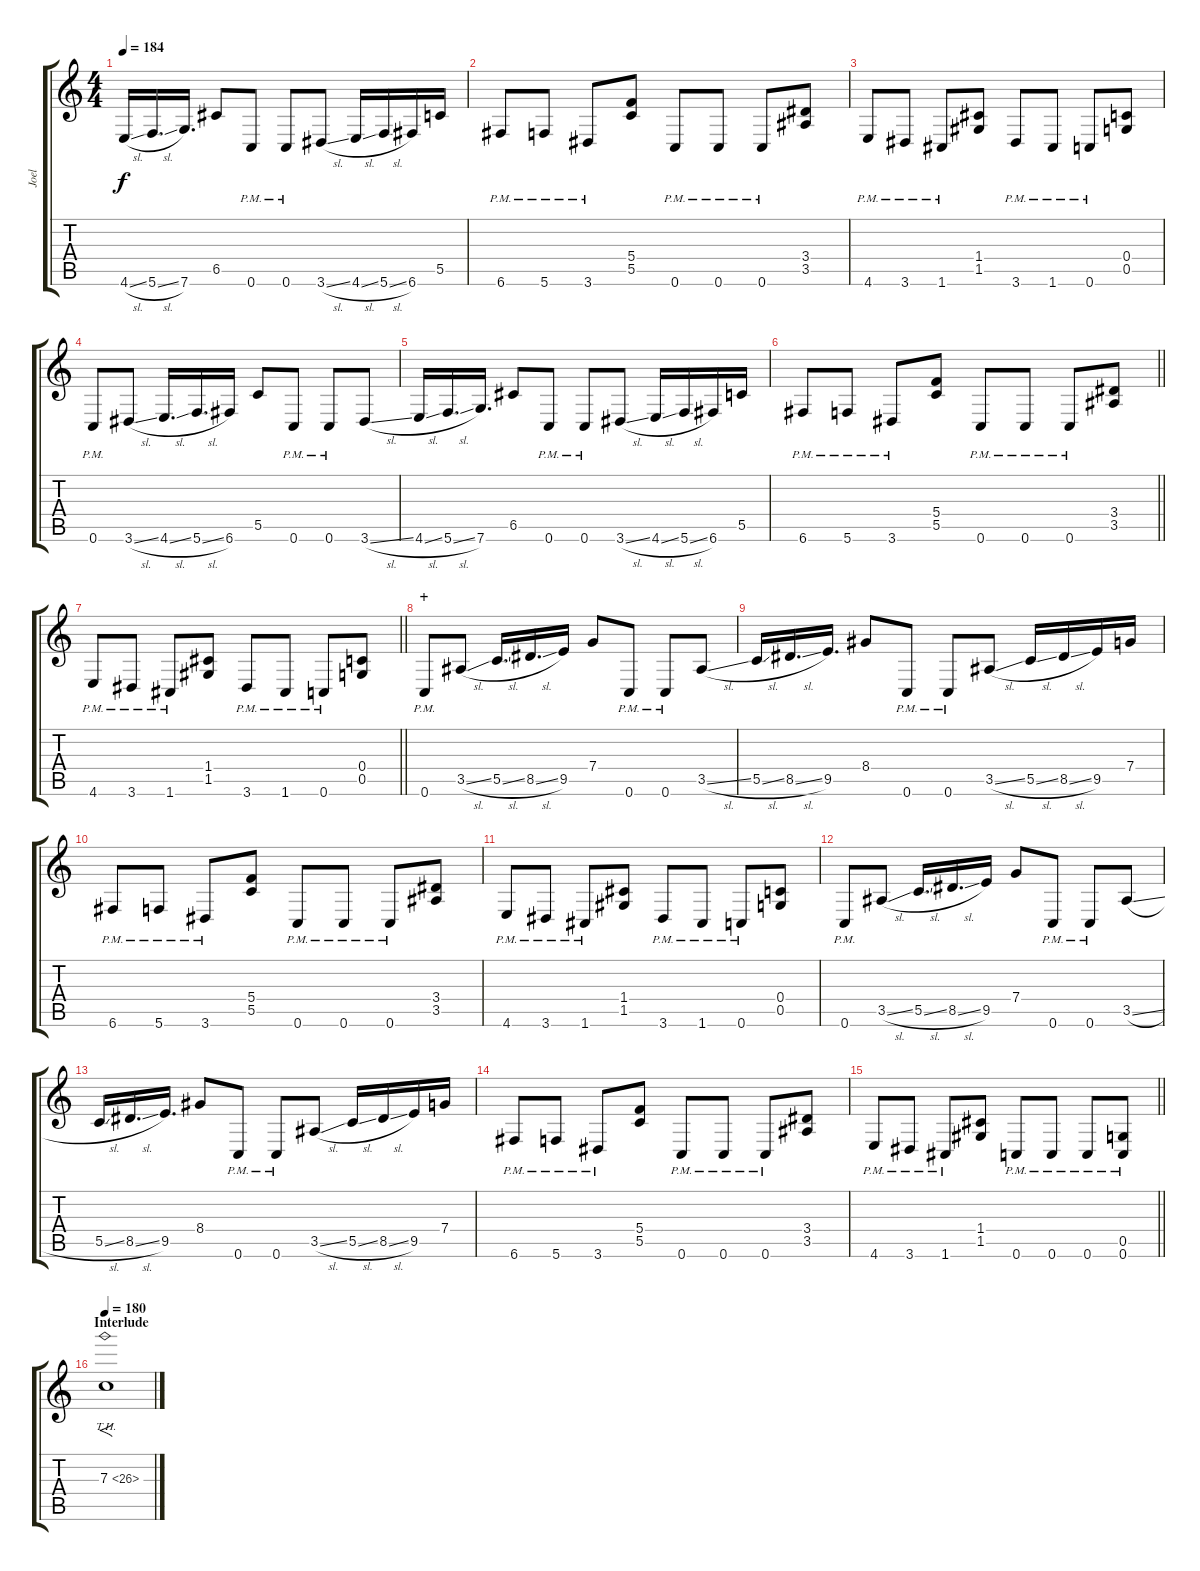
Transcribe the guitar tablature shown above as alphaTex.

\track ("Joel" "Joel") {instrument distortionguitar}
\staff {score tabs}
\tuning (D4 A3 F3 C3 G2 C2) {hide}
\ts (4 4)
\tempo 184
\clef g2
\ks c
4.6{sl}.16{dy f} 5.6{sl}.16{d} 7.6.16{d} 6.5.8 0.6{pm}.8 0.6{pm}.8 3.6{sl}.8 4.6{sl}.16 5.6{sl}.16 6.6.16 5.5.16 |
6.6{pm}.8 5.6{pm}.8 3.6{pm}.8 (5.4 5.5).8 0.6{pm}.8 0.6{pm}.8 0.6{pm}.8 (3.4 3.5).8 |
4.6{pm}.8 3.6{pm}.8 1.6{pm}.8 (1.4 1.5).8 3.6{pm}.8 1.6{pm}.8 0.6{pm}.8 (0.4 0.5).8 |
0.6{pm}.8 3.6{sl}.8 4.6{sl}.16{d} 5.6{sl}.16{d} 6.6.16 5.5.8 0.6{pm}.8 0.6{pm}.8 3.6{sl}.8 |
4.6{sl}.16 5.6{sl}.16{d} 7.6.16{d} 6.5.8 0.6{pm}.8 0.6{pm}.8 3.6{sl}.8 4.6{sl}.16 5.6{sl}.16 6.6.16 5.5.16 |
\barLineRight lightlight
6.6{pm}.8 5.6{pm}.8 3.6{pm}.8 (5.4 5.5).8 0.6{pm}.8 0.6{pm}.8 0.6{pm}.8 (3.4 3.5).8 |
\barLineRight lightlight
4.6{pm}.8 3.6{pm}.8 1.6{pm}.8 (1.4 1.5).8 3.6{pm}.8 1.6{pm}.8 0.6{pm}.8 (0.4 0.5).8 |
\section ("" "+")
0.6{pm}.8 3.5{sl}.8 5.5{sl}.16{d} 8.5{sl}.16{d} 9.5.16 7.4.8 0.6{pm}.8 0.6{pm}.8 3.5{sl}.8 |
5.5{sl}.16 8.5{sl}.16{d} 9.5.16{d} 8.4.8 0.6{pm}.8 0.6{pm}.8 3.5{sl}.8 5.5{sl}.16 8.5{sl}.16 9.5.16 7.4.16 |
6.6{pm}.8 5.6{pm}.8 3.6{pm}.8 (5.4 5.5).8 0.6{pm}.8 0.6{pm}.8 0.6{pm}.8 (3.4 3.5).8 |
4.6{pm}.8 3.6{pm}.8 1.6{pm}.8 (1.4 1.5).8 3.6{pm}.8 1.6{pm}.8 0.6{pm}.8 (0.4 0.5).8 |
0.6{pm}.8 3.5{sl}.8 5.5{sl}.16{d} 8.5{sl}.16{d} 9.5.16 7.4.8 0.6{pm}.8 0.6{pm}.8 3.5{sl}.8 |
5.5{sl}.16 8.5{sl}.16{d} 9.5.16{d} 8.4.8 0.6{pm}.8 0.6{pm}.8 3.5{sl}.8 5.5{sl}.16 8.5{sl}.16 9.5.16 7.4.16 |
6.6{pm}.8 5.6{pm}.8 3.6{pm}.8 (5.4 5.5).8 0.6{pm}.8 0.6{pm}.8 0.6{pm}.8 (3.4 3.5).8 |
\barLineRight lightlight
4.6{pm}.8 3.6{pm}.8 1.6{pm}.8 (1.4 1.5).8 0.6{pm}.8 0.6{pm}.8 0.6{pm}.8 (0.5 0.6{pm}).8 |
\section ("" "Interlude")
\tempo 180
7.3{th 19}.1{f volume 6}
